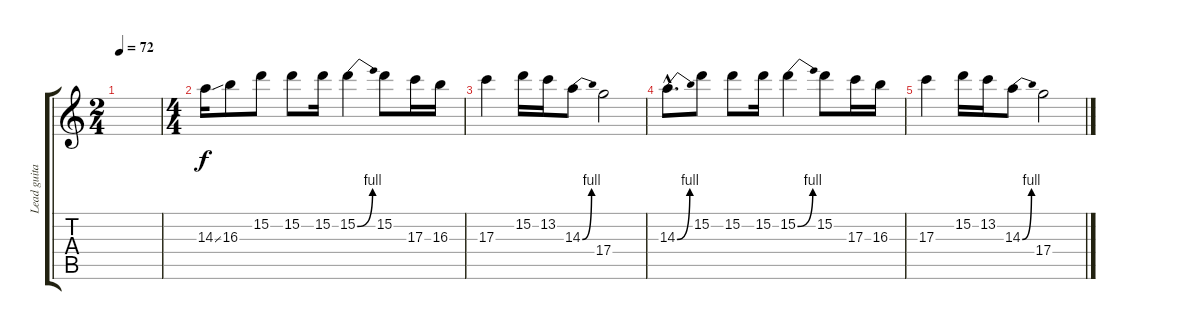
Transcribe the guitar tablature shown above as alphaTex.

\track ("Lead guitar" "Lead guita") {instrument acousticguitarsteel}
\staff {score tabs}
\tuning (E4 B3 G3 D3 A2 E2) {hide}
\ts (2 4)
\tempo 72
\clef g2
\ks c
|
\ts (4 4)
14.3{ss}.16 16.3.8 15.2.8 15.2.8 15.2.16 15.2{be (bend 0 0 60 4)}.4 15.2.8 17.3.16 16.3.16 |
17.3.4 15.2.16 13.2.16 14.3{be (bend 0 0 60 4)}.8 17.4.2 |
14.3{be (bend 0 0 60 4) hac}.8{d} 15.2.8 15.2.8 15.2.16 15.2{be (bend 0 0 60 4)}.4 15.2.8 17.3.16 16.3.16 |
17.3.4 15.2.16 13.2.16 14.3{be (bend 0 0 60 4)}.8 17.4.2
